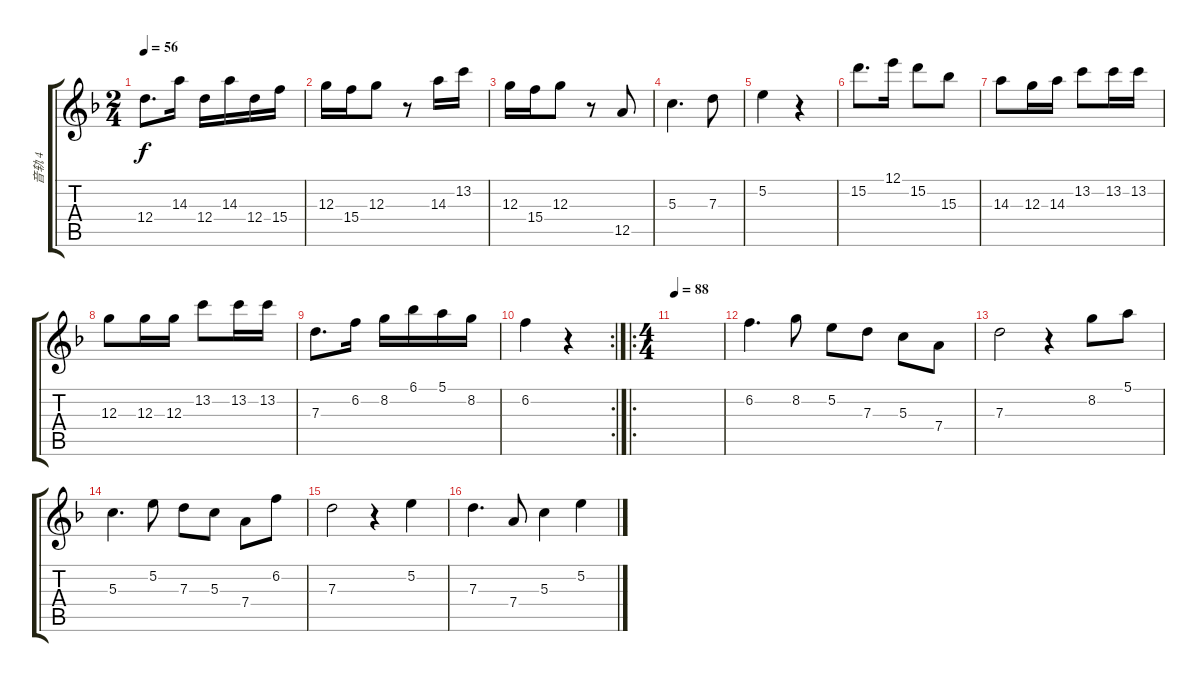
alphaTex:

\track ("音轨 4" "音轨 4") {instrument acousticguitarsteel}
\staff {score tabs}
\tuning (E4 B3 G3 D3 A2 E2) {hide}
\ts (2 4)
\tempo 56
\clef g2
\ks f
12.4.8{d dy f} 14.3.16 12.4.16 14.3.16 12.4.16 15.4.16 |
12.3.16 15.4.16 12.3.8 r.8 14.3.16 13.2.16 |
12.3.16 15.4.16 12.3.8 r.8 12.5.8 |
5.3.4{d} 7.3.8 |
5.2.4 r.4 |
15.2.8{d} 12.1.16 15.2.8 15.3.8 |
14.3.8 12.3.16 14.3.16 13.2.8 13.2.16 13.2.16 |
12.3.8 12.3.16 12.3.16 13.2.8 13.2.16 13.2.16 |
7.3.8{d} 6.2.16 8.2.16 6.1.16 5.1.16 8.2.16 |
\rc 2
6.2.4 r.4 |
\ro
\ts (4 4)
\tempo 88
|
6.2.4{d} 8.2.8 5.2.8 7.3.8 5.3.8 7.4.8 |
7.3.2 r.4 8.2.8 5.1.8 |
5.3.4{d} 5.2.8 7.3.8 5.3.8 7.4.8 6.2.8 |
7.3.2 r.4 5.2.4 |
7.3.4{d} 7.4.8 5.3.4 5.2.4
